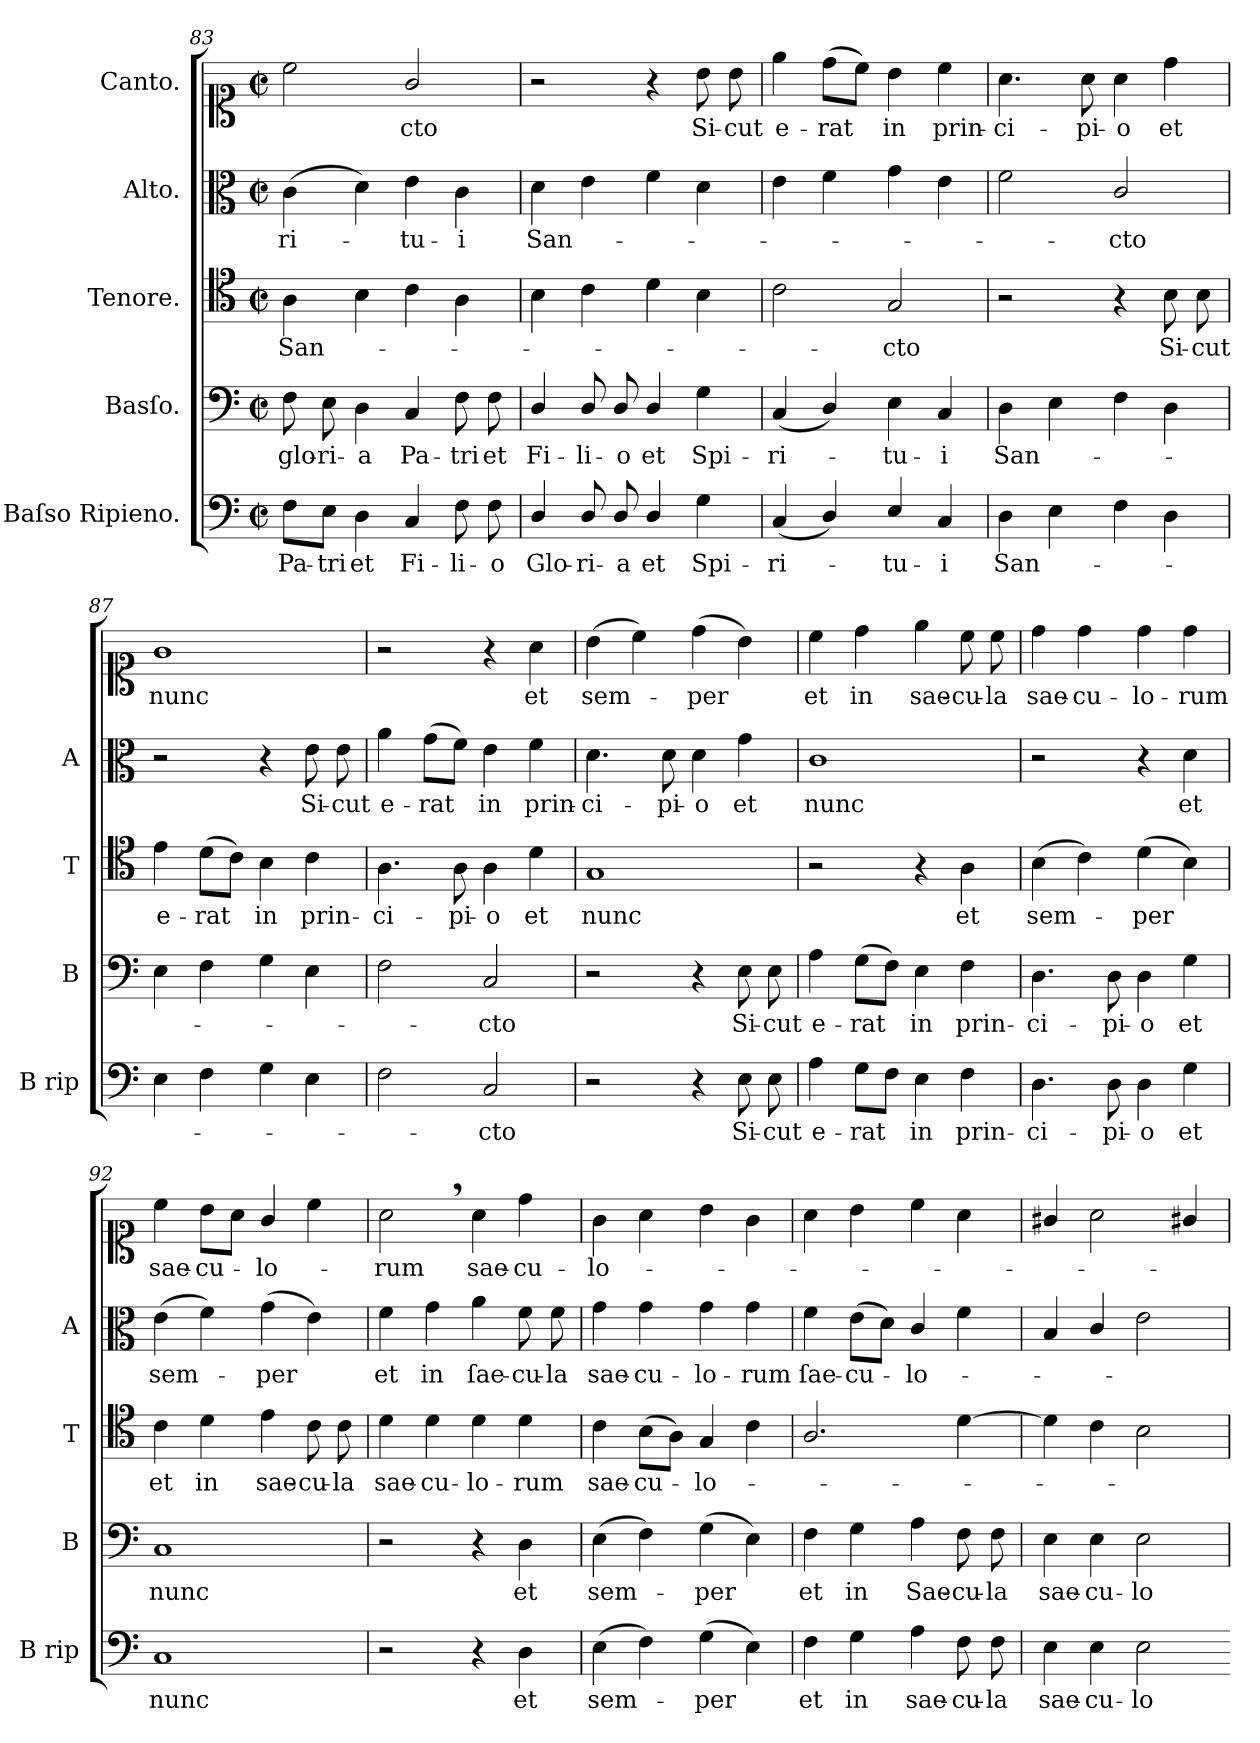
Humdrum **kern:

**kern	**text	**kern	**text	**kern	**text	**kern	**text	**kern	**text
*part5	*part5	*part4	*part4	*part3	*part3	*part2	*part2	*part1	*part1
*staff5	*staff5	*staff4	*staff4	*staff3	*staff3	*staff2	*staff2	*staff1	*staff1
*I"Baſso Ripieno.	*	*I"Basſo.	*	*I"Tenore.	*	*I"Alto.	*	*I"Canto.	*
*I'B rip	*	*I'B	*	*I'T	*	*I'A	*	*	*
*clefF4	*	*clefF4	*	*clefC4	*	*clefC3	*	*clefC1	*
*k[]	*	*k[]	*	*k[]	*	*k[]	*	*k[]	*
*M2/2	*	*M2/2	*	*M2/2	*	*M2/2	*	*M2/2	*
*met(c|)	*	*met(c|)	*	*met(c|)	*	*met(c|)	*	*met(c|)	*
=83	=83	=83	=83	=83	=83	=83	=83	=83	=83
8F\L	Pa-	8F\	glo-	4A\	San-	(>4c\	-ri-	2cc\	.
8E\J	-tri	8E\	-ri-	.	.	.	.	.	.
4D\	et	4D\	-a	4B\	.	4d\)	.	.	.
4C/	Fi-	4C/	Pa-	4c\	.	4e\	-tu-	2g/	-cto
8F\	-li-	8F\	-tri	4A\	.	4c\	-i	.	.
8F\	-o	8F\	et	.	.	.	.	.	.
=84	=84	=84	=84	=84	=84	=84	=84	=84	=84
4D/	Glo-	4D/	Fi-	4B\	.	4d\	San-	2r	.
8D/	-ri-	8D/	-li-	4c\	.	4e\	.	.	.
8D/	-a	8D/	-o	.	.	.	.	.	.
4D/	et	4D/	et	4d\	.	4f\	.	4r	.
4G\	Spi-	4G\	Spi-	4B\	.	4d\	.	8b\	Si-
.	.	.	.	.	.	.	.	8b\	-cut
=85	=85	=85	=85	=85	=85	=85	=85	=85	=85
(<4C/	-ri-	(<4C/	-ri-	2c\	.	4e\	.	4ee\	e-
4D/)	.	4D/)	.	.	.	4f\	.	(>8dd\L	-rat
.	.	.	.	.	.	.	.	8cc\J)	.
4E/	-tu-	4E\	-tu-	2G/	-cto	4g\	.	4b\	in
4C/	-i	4C/	-i	.	.	4e\	.	4cc\	prin-
=86	=86	=86	=86	=86	=86	=86	=86	=86	=86
4D\	San-	4D\	San-	2r	.	2f\	.	4.a\	-ci-
4E\	.	4E\	.	.	.	.	.	.	.
.	.	.	.	.	.	.	.	8a\	-pi-
4F\	.	4F\	.	4r	.	2c/	-cto	4a\	-o
4D\	.	4D\	.	8B\	Si-	.	.	4dd\	et
.	.	.	.	8B\	-cut	.	.	.	.
=87	=87	=87	=87	=87	=87	=87	=87	=87	=87
4E\	.	4E\	.	4e\	e-	2r	.	1g	nunc
4F\	.	4F\	.	(>8d\L	-rat	.	.	.	.
.	.	.	.	8c\J)	.	.	.	.	.
4G\	.	4G\	.	4B\	in	4r	.	.	.
4E\	.	4E\	.	4c\	prin-	8e\	Si-	.	.
.	.	.	.	.	.	8e\	-cut	.	.
=88	=88	=88	=88	=88	=88	=88	=88	=88	=88
2F\	.	2F\	.	4.A\	-ci-	4a\	e-	2r	.
.	.	.	.	.	.	(>8g\L	-rat	.	.
.	.	.	.	8A\	-pi-	8f\J)	.	.	.
2C/	-cto	2C/	-cto	4A\	-o	4e\	in	4r	.
.	.	.	.	4d\	et	4f\	prin-	4a\	et
=89	=89	=89	=89	=89	=89	=89	=89	=89	=89
2r	.	2r	.	1G	nunc	4.d\	-ci-	(>4b\	sem-
.	.	.	.	.	.	.	.	4cc\)	.
.	.	.	.	.	.	8d\	-pi-	.	.
4r	.	4r	.	.	.	4d\	-o	(>4dd\	-per
8E\	Si-	8E\	Si-	.	.	4g\	et	4b\)	.
8E\	-cut	8E\	-cut	.	.	.	.	.	.
=90	=90	=90	=90	=90	=90	=90	=90	=90	=90
4A\	e-	4A\	e-	2r	.	1c	nunc	4cc\	et
8G\L	-rat	(>8G\L	-rat	.	.	.	.	4dd\	in
8F\J	.	8F\J)	.	.	.	.	.	.	.
4E\	in	4E\	in	4r	.	.	.	4ee\	sae-
4F\	prin-	4F\	prin-	4A\	et	.	.	8cc\	-cu-
.	.	.	.	.	.	.	.	8cc\	-la
=91	=91	=91	=91	=91	=91	=91	=91	=91	=91
4.D\	-ci-	4.D\	-ci-	(>4B\	sem-	2r	.	4dd\	sae-
.	.	.	.	4c\)	.	.	.	4dd\	-cu-
8D\	-pi-	8D\	-pi-	.	.	.	.	.	.
4D\	-o	4D\	-o	(>4d\	-per	4r	.	4dd\	-lo-
4G\	et	4G\	et	4B\)	.	4d\	et	4dd\	-rum
=92	=92	=92	=92	=92	=92	=92	=92	=92	=92
1C	nunc	1C	nunc	4c\	et	(>4e\	sem-	4cc\	sae-
.	.	.	.	4d\	in	4f\)	.	8b\L	-cu-
.	.	.	.	.	.	.	.	8a\J	.
.	.	.	.	4e\	sae-	(>4g\	-per	4g/	-lo-
.	.	.	.	8c\	-cu-	4e\)	.	4cc\	.
.	.	.	.	8c\	-la	.	.	.	.
=93	=93	=93	=93	=93	=93	=93	=93	=93	=93
2r	.	2r	.	4d\	sae-	4f\	et	2a,<\	-rum
.	.	.	.	4d\	-cu-	4g\	in	.	.
4r	.	4r	.	4d\	-lo-	4a\	ſae-	4a\	sae-
4D\	et	4D\	et	4d\	-rum	8f\	-cu-	4dd\	-cu-
.	.	.	.	.	.	8f\	-la	.	.
=94	=94	=94	=94	=94	=94	=94	=94	=94	=94
(>4E\	sem-	(>4E\	sem-	4c\	sae-	4g\	sae-	4g\	-lo-
4F\)	.	4F\)	.	(>8B\L	-cu-	4g\	-cu-	4a\	.
.	.	.	.	8A\J)	.	.	.	.	.
(>4G\	-per	(>4G\	-per	4G/	-lo-	4g\	-lo-	4b\	.
4E\)	.	4E\)	.	4c\	.	4g\	-rum	4g\	.
=95	=95	=95	=95	=95	=95	=95	=95	=95	=95
4F\	et	4F\	et	2.A/	.	4f\	ſae-	4a\	.
4G\	in	4G\	in	.	.	(>8e\L	-cu-	4b\	.
.	.	.	.	.	.	8d\J)	.	.	.
4A\	sae-	4A\	Sae-	.	.	4c/	-lo-	4cc\	.
8F\	-cu-	8F\	-cu-	[4d\	.	4f\	.	4a\	.
8F\	-la	8F\	-la	.	.	.	.	.	.
=96	=96	=96	=96	=96	=96	=96	=96	=96	=96
4E\	sae-	4E\	sae-	4d\]	.	4B/	.	4g#X/	.
4E\	-cu-	4E\	-cu-	4c\	.	4c/	.	2a\	.
2E\	-lo-	2E\	-lo-	2B\	.	2e\	.	.	.
.	.	.	.	.	.	.	.	4g#X/	.
=-	=	=	=	=	=	=	=	=	=
*-	*-	*-	*-	*-	*-	*-	*-	*-	*-
